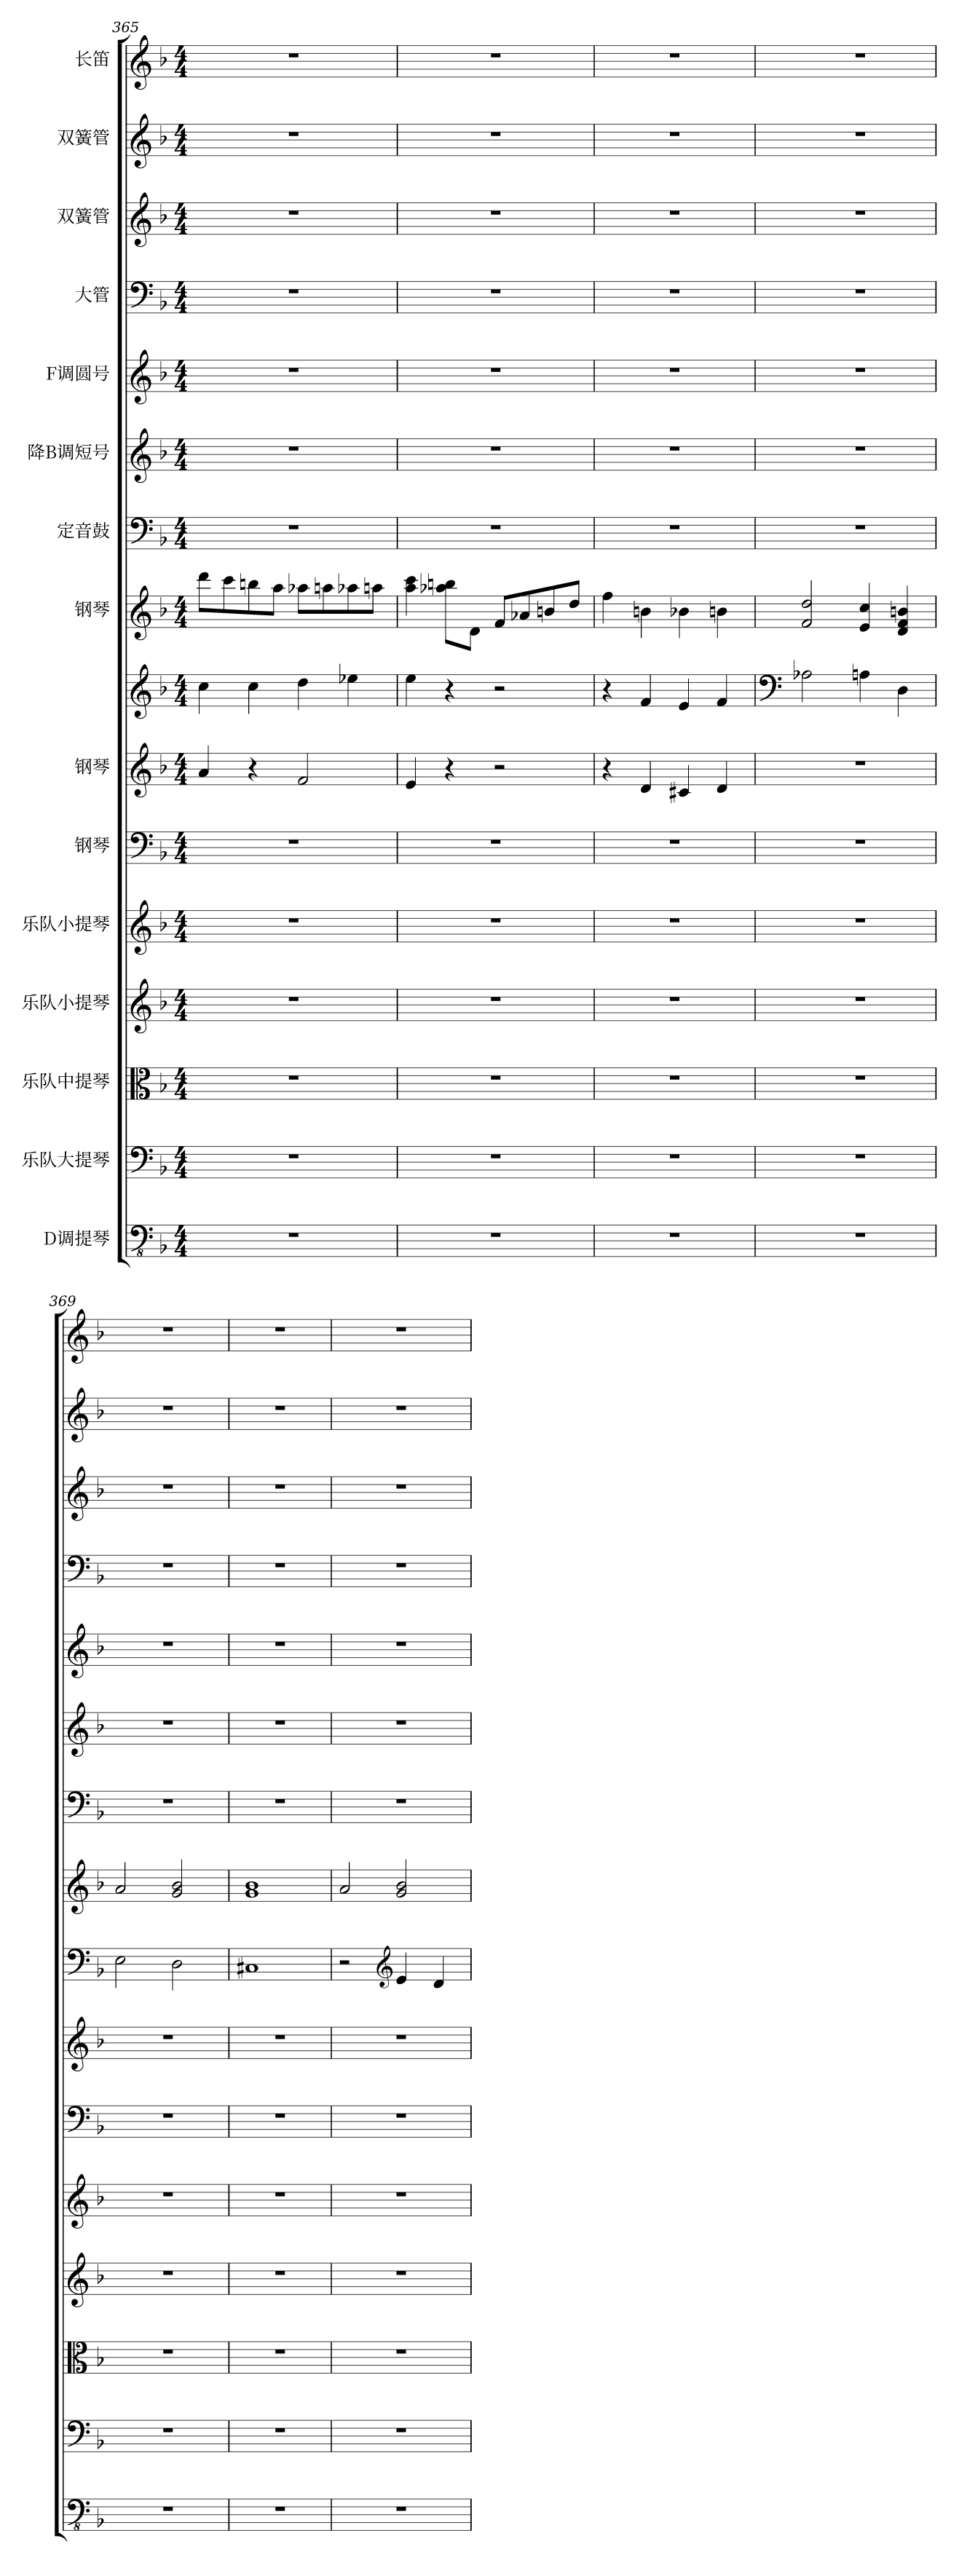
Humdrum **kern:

**kern	**kern	**kern	**kern	**kern	**kern	**kern	**kern	**kern	**kern	**kern	**kern	**kern	**kern	**kern	**kern
*part15	*part14	*part13	*part12	*part11	*part10	*part9	*part9	*part8	*part7	*part6	*part5	*part4	*part3	*part2	*part1
*staff16	*staff15	*staff14	*staff13	*staff12	*staff11	*staff10	*staff9	*staff8	*staff7	*staff6	*staff5	*staff4	*staff3	*staff2	*staff1
*I"D调提琴	*I"乐队大提琴	*I"乐队中提琴	*I"乐队小提琴	*I"乐队小提琴	*I"钢琴	*I"钢琴	*	*I"钢琴	*I"定音鼓	*I"降B调短号	*I"F调圆号	*I"大管	*I"双簧管	*I"双簧管	*I"长笛
!!LO:PB:g=z
*clefFv4	*clefF4	*clefC3	*clefG2	*clefG2	*clefF4	*clefG2	*clefG2	*clefG2	*clefF4	*clefG2	*clefG2	*clefF4	*clefG2	*clefG2	*clefG2
*ITrd7c12	*	*	*	*	*	*	*	*	*	*ITrd1c2	*ITrd4c7	*	*	*	*
*k[b-]	*k[b-]	*k[b-]	*k[b-]	*k[b-]	*k[b-]	*k[b-]	*k[b-]	*k[b-]	*k[b-]	*k[b-e-a-]	*k[b-e-]	*k[b-]	*k[b-]	*k[b-]	*k[b-]
*M4/4	*M4/4	*M4/4	*M4/4	*M4/4	*M4/4	*M4/4	*M4/4	*M4/4	*M4/4	*M4/4	*M4/4	*M4/4	*M4/4	*M4/4	*M4/4
=365	=365	=365	=365	=365	=365	=365	=365	=365	=365	=365	=365	=365	=365	=365	=365
1r	1r	1r	1r	1r	1r	4a/	4cc\	8ddd\L	1r	1r	1r	1r	1r	1r	1r
.	.	.	.	.	.	.	.	8ccc\	.	.	.	.	.	.	.
.	.	.	.	.	.	4r	4cc\	8bbn\	.	.	.	.	.	.	.
.	.	.	.	.	.	.	.	8aa\J	.	.	.	.	.	.	.
.	.	.	.	.	.	2f/	4dd\	8aa-X\L	.	.	.	.	.	.	.
.	.	.	.	.	.	.	.	8aan\	.	.	.	.	.	.	.
.	.	.	.	.	.	.	4ee-X\	8aa-X\	.	.	.	.	.	.	.
.	.	.	.	.	.	.	.	8aan\J	.	.	.	.	.	.	.
=366	=366	=366	=366	=366	=366	=366	=366	=366	=366	=366	=366	=366	=366	=366	=366
1r	1r	1r	1r	1r	1r	4e/	4ee\	4aa\ 4ccc\	1r	1r	1r	1r	1r	1r	1r
.	.	.	.	.	.	4r	4r	8aa-X\ 8bbn\L	.	.	.	.	.	.	.
.	.	.	.	.	.	.	.	8d\J	.	.	.	.	.	.	.
.	.	.	.	.	.	2r	2r	8f/L	.	.	.	.	.	.	.
.	.	.	.	.	.	.	.	8a-X/	.	.	.	.	.	.	.
.	.	.	.	.	.	.	.	8bn/	.	.	.	.	.	.	.
.	.	.	.	.	.	.	.	8dd/J	.	.	.	.	.	.	.
=367	=367	=367	=367	=367	=367	=367	=367	=367	=367	=367	=367	=367	=367	=367	=367
1r	1r	1r	1r	1r	1r	4r	4r	4ff\	1r	1r	1r	1r	1r	1r	1r
.	.	.	.	.	.	4d/	4f/	4bn\	.	.	.	.	.	.	.
.	.	.	.	.	.	4c#X/	4e/	4b-X\	.	.	.	.	.	.	.
.	.	.	.	.	.	4d/	4f/	4bn\	.	.	.	.	.	.	.
=368	=368	=368	=368	=368	=368	=368	=368	=368	=368	=368	=368	=368	=368	=368	=368
*	*	*	*	*	*	*	*clefF4	*	*	*	*	*	*	*	*
*	*	*	*	*	*	*	*	*	*	*	*	*	*	*	*MM248
1r	1r	1r	1r	1r	1r	1r	2A-X\	2f/ 2dd/	1r	1r	1r	1r	1r	1r	1r
.	.	.	.	.	.	.	4An\	4e/ 4cc/	.	.	.	.	.	.	.
.	.	.	.	.	.	.	4D\	4d/ 4f/ 4bn/	.	.	.	.	.	.	.
!!LO:PB:g=z
=369	=369	=369	=369	=369	=369	=369	=369	=369	=369	=369	=369	=369	=369	=369	=369
*	*	*	*	*	*	*	*	*	*	*	*	*	*	*	*MM256
1r	1r	1r	1r	1r	1r	1r	2E\	2a/	1r	1r	1r	1r	1r	1r	1r
.	.	.	.	.	.	.	2D\	2g/ 2b-/	.	.	.	.	.	.	.
=370	=370	=370	=370	=370	=370	=370	=370	=370	=370	=370	=370	=370	=370	=370	=370
1r	1r	1r	1r	1r	1r	1r	1C#X	1g 1b-	1r	1r	1r	1r	1r	1r	1r
=371	=371	=371	=371	=371	=371	=371	=371	=371	=371	=371	=371	=371	=371	=371	=371
*	*	*	*	*	*	*	*	*	*	*	*	*	*	*	*MM248
1r	1r	1r	1r	1r	1r	1r	2r	2a/	1r	1r	1r	1r	1r	1r	1r
*	*	*	*	*	*	*	*clefG2	*	*	*	*	*	*	*	*
.	.	.	.	.	.	.	4e/	2g/ 2b-/	.	.	.	.	.	.	.
.	.	.	.	.	.	.	4d/	.	.	.	.	.	.	.	.
=	=	=	=	=	=	=	=	=	=	=	=	=	=	=	=
*-	*-	*-	*-	*-	*-	*-	*-	*-	*-	*-	*-	*-	*-	*-	*-
